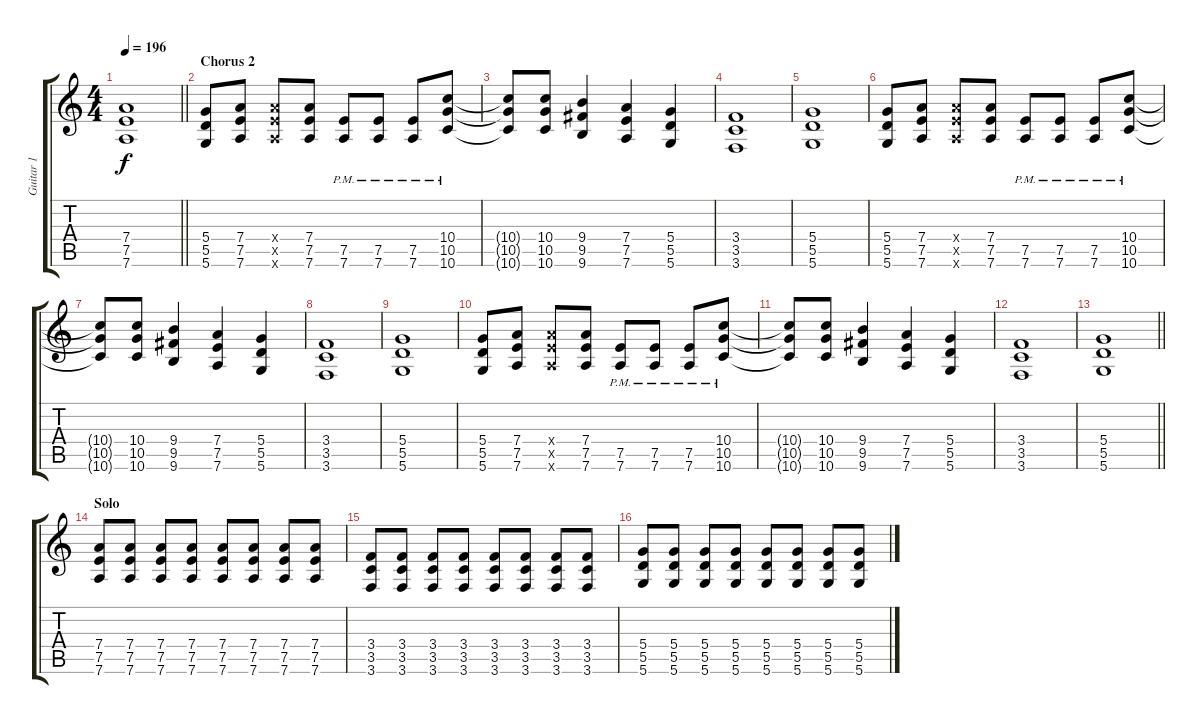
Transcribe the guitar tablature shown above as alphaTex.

\track ("Guitar 1" "Guitar 1") {instrument distortionguitar}
\staff {score tabs}
\tuning (E4 B3 G3 D3 A2 D2) {hide}
\ts (4 4)
\tempo 196
\clef g2
\barLineRight lightlight
\ks c
(7.4{t} 7.5{t} 7.6{t}).1{dy f} |
\section ("" "Chorus 2")
(5.4 5.5 5.6).8 (7.4 7.5 7.6).8 (7.4{x} 7.5{x} 7.6{x}).8 (7.4 7.5 7.6).8 (7.5{pm} 7.6{pm}).8 (7.5{pm} 7.6{pm}).8 (7.5{pm} 7.6{pm}).8 (10.4 10.5{pm} 10.6{pm}).8 |
(10.4{t} 10.5{t} 10.6{t}).8 (10.4 10.5 10.6).8 (9.4 9.5 9.6).4 (7.4 7.5 7.6).4 (5.4 5.5 5.6).4 |
(3.4 3.5 3.6).1 |
(5.4 5.5 5.6).1 |
(5.4 5.5 5.6).8 (7.4 7.5 7.6).8 (7.4{x} 7.5{x} 7.6{x}).8 (7.4 7.5 7.6).8 (7.5{pm} 7.6{pm}).8 (7.5{pm} 7.6{pm}).8 (7.5{pm} 7.6{pm}).8 (10.4 10.5{pm} 10.6{pm}).8 |
(10.4{t} 10.5{t} 10.6{t}).8 (10.4 10.5 10.6).8 (9.4 9.5 9.6).4 (7.4 7.5 7.6).4 (5.4 5.5 5.6).4 |
(3.4 3.5 3.6).1 |
(5.4 5.5 5.6).1 |
(5.4 5.5 5.6).8 (7.4 7.5 7.6).8 (7.4{x} 7.5{x} 7.6{x}).8 (7.4 7.5 7.6).8 (7.5{pm} 7.6{pm}).8 (7.5{pm} 7.6{pm}).8 (7.5{pm} 7.6{pm}).8 (10.4 10.5{pm} 10.6{pm}).8 |
(10.4{t} 10.5{t} 10.6{t}).8 (10.4 10.5 10.6).8 (9.4 9.5 9.6).4 (7.4 7.5 7.6).4 (5.4 5.5 5.6).4 |
(3.4 3.5 3.6).1 |
\barLineRight lightlight
(5.4 5.5 5.6).1 |
\section ("" "Solo")
(7.4 7.5 7.6).8 (7.4 7.5 7.6).8 (7.4 7.5 7.6).8 (7.4 7.5 7.6).8 (7.4 7.5 7.6).8 (7.4 7.5 7.6).8 (7.4 7.5 7.6).8 (7.4 7.5 7.6).8 |
(3.4 3.5 3.6).8 (3.4 3.5 3.6).8 (3.4 3.5 3.6).8 (3.4 3.5 3.6).8 (3.4 3.5 3.6).8 (3.4 3.5 3.6).8 (3.4 3.5 3.6).8 (3.4 3.5 3.6).8 |
(5.4 5.5 5.6).8 (5.4 5.5 5.6).8 (5.4 5.5 5.6).8 (5.4 5.5 5.6).8 (5.4 5.5 5.6).8 (5.4 5.5 5.6).8 (5.4 5.5 5.6).8 (5.4 5.5 5.6).8
